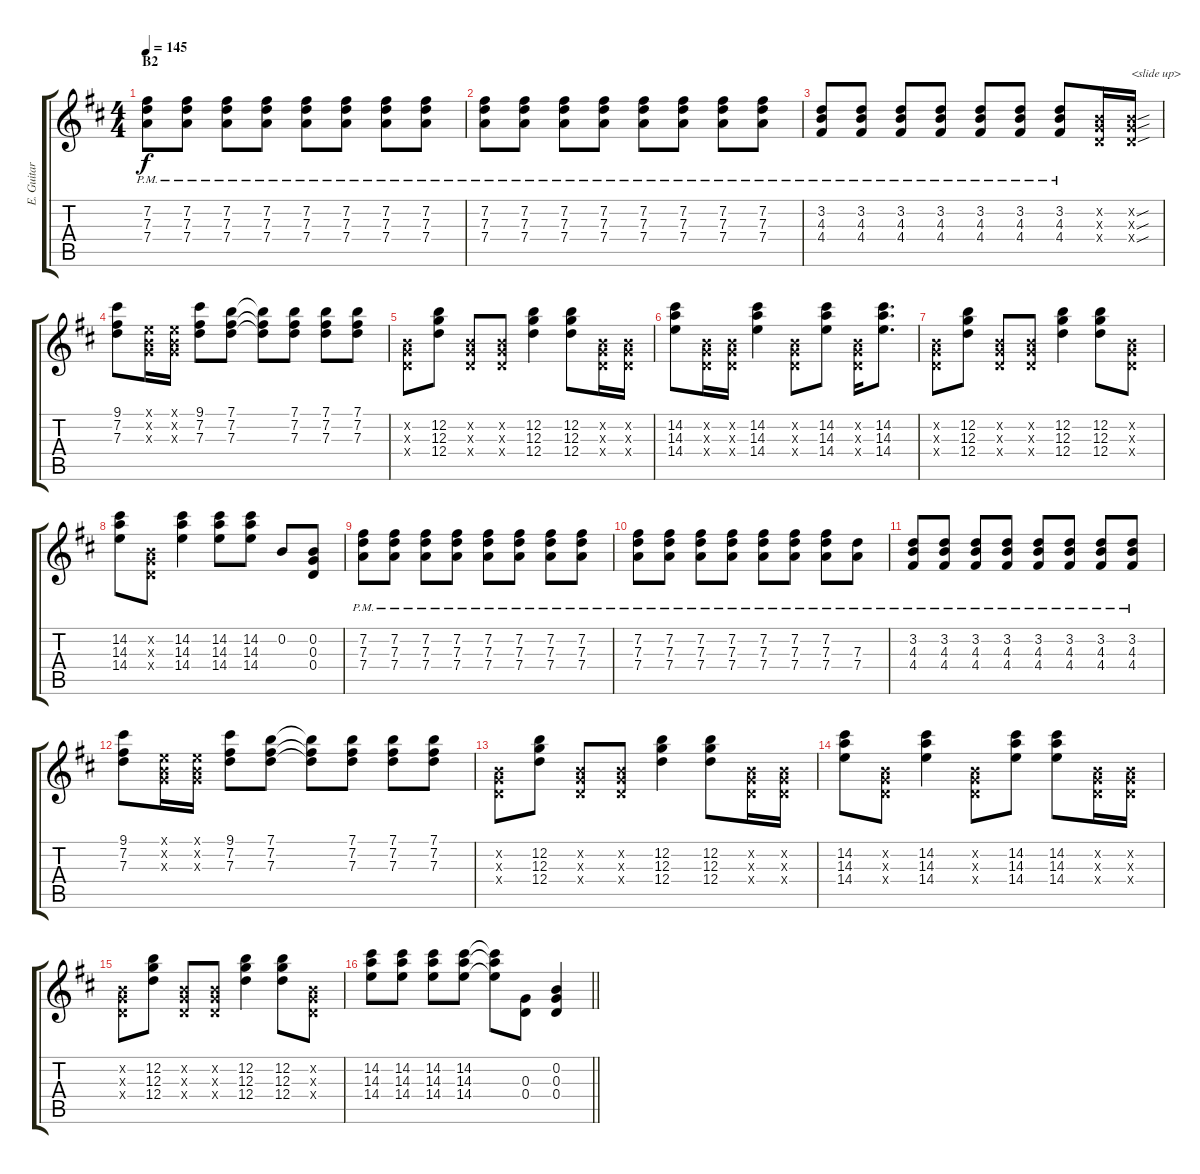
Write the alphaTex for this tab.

\track ("E. Guitar III" "E. Guitar ") {instrument overdrivenguitar}
\staff {score tabs}
\tuning (E4 B3 G3 D3 A2 E2) {hide}
\ts (4 4)
\section ("" "B2")
\tempo 145
\clef g2
\ks d
(7.2{pm} 7.3{pm} 7.4{pm}).8{dy f} (7.2{pm} 7.3{pm} 7.4{pm}).8 (7.2{pm} 7.3{pm} 7.4{pm}).8 (7.2{pm} 7.3{pm} 7.4{pm}).8 (7.2{pm} 7.3{pm} 7.4{pm}).8 (7.2{pm} 7.3{pm} 7.4{pm}).8 (7.2{pm} 7.3{pm} 7.4{pm}).8 (7.2{pm} 7.3{pm} 7.4{pm}).8 |
(7.2{pm} 7.3{pm} 7.4{pm}).8 (7.2{pm} 7.3{pm} 7.4{pm}).8 (7.2{pm} 7.3{pm} 7.4{pm}).8 (7.2{pm} 7.3{pm} 7.4{pm}).8 (7.2{pm} 7.3{pm} 7.4{pm}).8 (7.2{pm} 7.3{pm} 7.4{pm}).8 (7.2{pm} 7.3{pm} 7.4{pm}).8 (7.2{pm} 7.3{pm} 7.4{pm}).8 |
(3.2{pm} 4.3{pm} 4.4{pm}).8 (3.2{pm} 4.3{pm} 4.4{pm}).8 (3.2{pm} 4.3{pm} 4.4{pm}).8 (3.2{pm} 4.3{pm} 4.4{pm}).8 (3.2{pm} 4.3{pm} 4.4{pm}).8 (3.2{pm} 4.3{pm} 4.4{pm}).8 (3.2{pm} 4.3{pm} 4.4{pm}).8 (0.2{x} 0.3{x} 0.4{x}).16 (0.2{sou x} 0.3{sou x} 0.4{sou x}).16{txt "<slide up>"} |
(9.1 7.2 7.3).8 (0.1{x} 0.2{x} 0.3{x}).16 (0.1{x} 0.2{x} 0.3{x}).16 (9.1 7.2 7.3).8 (7.1 7.2 7.3).8 (7.1{t} 7.2{t} 7.3{t}).8 (7.1 7.2 7.3).8 (7.1 7.2 7.3).8 (7.1 7.2 7.3).8 |
(0.2{x} 0.3{x} 0.4{x}).8 (12.2 12.3 12.4).8 (0.2{x} 0.3{x} 0.4{x}).8 (0.2{x} 0.3{x} 0.4{x}).8 (12.2 12.3 12.4).4 (12.2 12.3 12.4).8 (0.2{x} 0.3{x} 0.4{x}).16 (0.2{x} 0.3{x} 0.4{x}).16 |
(14.2 14.3 14.4).8 (0.2{x} 0.3{x} 0.4{x}).16 (0.2{x} 0.3{x} 0.4{x}).16 (14.2 14.3 14.4).4 (0.2{x} 0.3{x} 0.4{x}).8 (14.2 14.3 14.4).8 (0.2{x} 0.3{x} 0.4{x}).16 (14.2 14.3 14.4).8{d} |
(0.2{x} 0.3{x} 0.4{x}).8 (12.2 12.3 12.4).8 (0.2{x} 0.3{x} 0.4{x}).8 (0.2{x} 0.3{x} 0.4{x}).8 (12.2 12.3 12.4).4 (12.2 12.3 12.4).8 (0.2{x} 0.3{x} 0.4{x}).8 |
(14.2 14.3 14.4).8 (0.2{x} 0.3{x} 0.4{x}).8 (14.2 14.3 14.4).4 (14.2 14.3 14.4).8 (14.2 14.3 14.4).8 0.2.8 (0.2 0.3 0.4).8 |
(7.2{pm} 7.3{pm} 7.4{pm}).8 (7.2{pm} 7.3{pm} 7.4{pm}).8 (7.2{pm} 7.3{pm} 7.4{pm}).8 (7.2{pm} 7.3{pm} 7.4{pm}).8 (7.2{pm} 7.3{pm} 7.4{pm}).8 (7.2{pm} 7.3{pm} 7.4{pm}).8 (7.2{pm} 7.3{pm} 7.4{pm}).8 (7.2{pm} 7.3{pm} 7.4{pm}).8 |
(7.2{pm} 7.3{pm} 7.4{pm}).8 (7.2{pm} 7.3{pm} 7.4{pm}).8 (7.2{pm} 7.3{pm} 7.4{pm}).8 (7.2{pm} 7.3{pm} 7.4{pm}).8 (7.2{pm} 7.3{pm} 7.4{pm}).8 (7.2{pm} 7.3{pm} 7.4{pm}).8 (7.2{pm} 7.3{pm} 7.4{pm}).8 (7.3{pm} 7.4{pm}).8 |
(3.2{pm} 4.3{pm} 4.4{pm}).8 (3.2{pm} 4.3{pm} 4.4{pm}).8 (3.2{pm} 4.3{pm} 4.4{pm}).8 (3.2{pm} 4.3{pm} 4.4{pm}).8 (3.2{pm} 4.3{pm} 4.4{pm}).8 (3.2{pm} 4.3{pm} 4.4{pm}).8 (3.2{pm} 4.3{pm} 4.4{pm}).8 (3.2{pm} 4.3{pm} 4.4{pm}).8 |
(9.1 7.2 7.3).8 (0.1{x} 0.2{x} 0.3{x}).16 (0.1{x} 0.2{x} 0.3{x}).16 (9.1 7.2 7.3).8 (7.1 7.2 7.3).8 (7.1{t} 7.2{t} 7.3{t}).8 (7.1 7.2 7.3).8 (7.1 7.2 7.3).8 (7.1 7.2 7.3).8 |
(0.2{x} 0.3{x} 0.4{x}).8 (12.2 12.3 12.4).8 (0.2{x} 0.3{x} 0.4{x}).8 (0.2{x} 0.3{x} 0.4{x}).8 (12.2 12.3 12.4).4 (12.2 12.3 12.4).8 (0.2{x} 0.3{x} 0.4{x}).16 (0.2{x} 0.3{x} 0.4{x}).16 |
(14.2 14.3 14.4).8 (0.2{x} 0.3{x} 0.4{x}).8 (14.2 14.3 14.4).4 (0.2{x} 0.3{x} 0.4{x}).8 (14.2 14.3 14.4).8 (14.2 14.3 14.4).8 (0.2{x} 0.3{x} 0.4{x}).16 (0.2{x} 0.3{x} 0.4{x}).16 |
(0.2{x} 0.3{x} 0.4{x}).8 (12.2 12.3 12.4).8 (0.2{x} 0.3{x} 0.4{x}).8 (0.2{x} 0.3{x} 0.4{x}).8 (12.2 12.3 12.4).4 (12.2 12.3 12.4).8 (0.2{x} 0.3{x} 0.4{x}).8 |
\barLineRight lightlight
(14.2 14.3 14.4).8 (14.2 14.3 14.4).8 (14.2 14.3 14.4).8 (14.2 14.3 14.4).8 (14.2{t} 14.3{t} 14.4{t}).8 (0.3 0.4).8 (0.2 0.3 0.4).4
